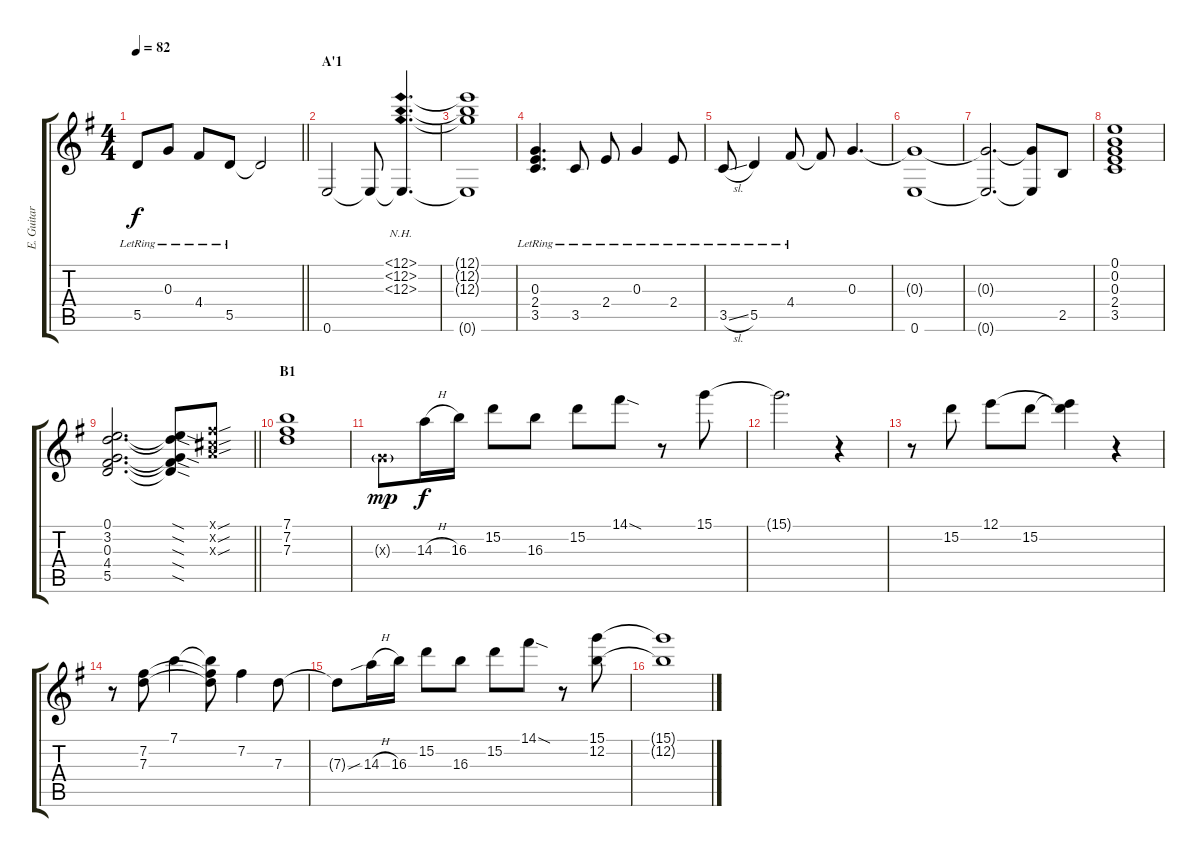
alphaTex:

\track ("E. Guitar I" "E. Guitar ") {instrument electricguitarjazz}
\staff {score tabs}
\tuning (E4 B3 G3 D3 A2 E2) {hide}
\ts (4 4)
\tempo 82
\clef g2
\barLineRight lightlight
\ks g
5.5{lr}.8{dy f} 0.3{lr}.8 4.4{lr}.8 5.5{lr}.8 5.5{t}.2 |
\section ("" "A'1")
0.6.2 0.6{t}.8 (12.1{nh} 12.2{nh} 12.3{nh} 0.6{t}).4{d} |
(12.1{t} 12.2{t} 12.3{t} 0.6{t}).1 |
(0.3{lr} 2.4{lr} 3.5{lr}).4{d} 3.5{lr}.8 2.4{lr}.8 0.3{lr}.4 2.4{lr}.8 |
3.5{sl lr}.8 5.5{lr}.4 4.4{lr}.8 4.4{t}.8 0.3.4{d} |
(0.3{t} 0.6).1 |
(0.3{t} 0.6{t}).2{d} (0.3{t} 0.6{t}).8 2.5.8 |
(0.1 0.2 0.3 2.4 3.5).1 |
\barLineRight lightlight
(0.1 3.2 0.3 4.4 5.5).2{d} (0.1{sod t} 3.2{sod t} 0.3{sod t} 4.4{sod t} 5.5{sod t}).8 (2.1{sou x} 2.2{sou x} 2.3{sou x}).8 |
\section ("" "B1")
(7.1 7.2 7.3).1 |
0.3{g x}.8{dy mp} 14.3{h}.16{dy f} 16.3.16 15.2.8 16.3.8 15.2.8 14.1{sod}.8 r.8 15.1.8 |
15.1{t}.2{d} r.4 |
r.8 15.2.8 12.1.8 15.2.8 (12.1{t} 15.2{t}).4 r.4 |
r.8 (7.2 7.3).8 7.1.4 (7.1{t} 7.2{t} 7.3{t}).8 7.2.4 7.3.8 |
7.3{t}.8 14.3{sib h}.16 16.3.16 15.2.8 16.3.8 15.2.8 14.1{sod}.8 r.8 (15.1 12.2).8 |
(15.1{t} 12.2{t}).1
